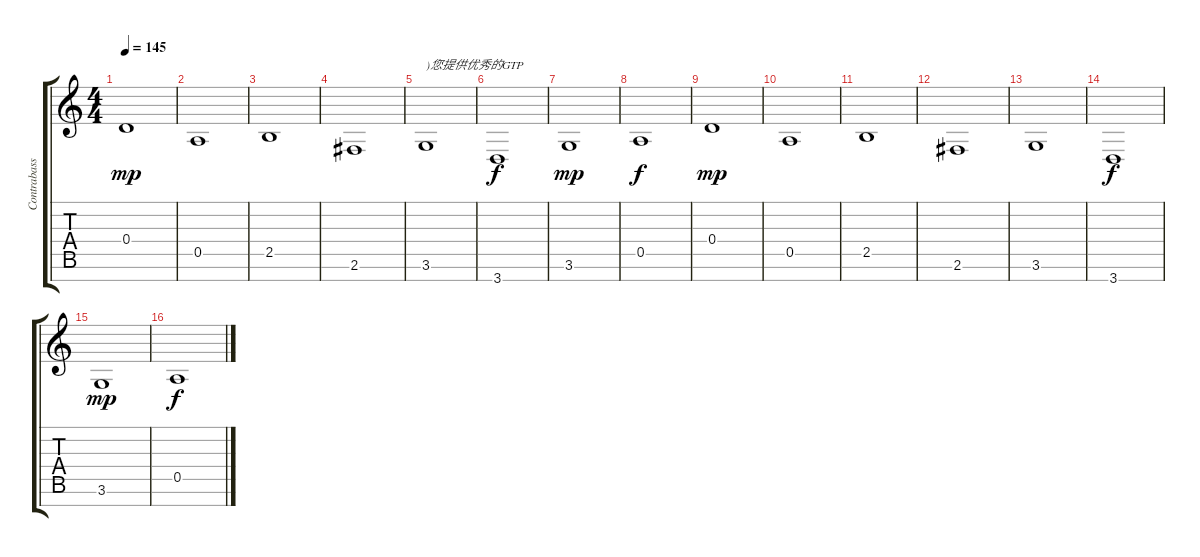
\track ("Contrabass" "Contrabass") {instrument contrabass}
\staff {score tabs}
\tuning (E4 B3 G3 D3 A2 E2 B1) {hide}
\ts (4 4)
\tempo 145
\clef g2
\ks c
0.4.1{dy mp instrument contrabass} |
0.5.1 |
2.5.1 |
2.6.1 |
3.6.1{txt ")您提供优秀的GTP"} |
3.7.1{dy f} |
3.6.1{dy mp} |
0.5.1{dy f} |
0.4.1{dy mp} |
0.5.1 |
2.5.1 |
2.6.1 |
3.6.1 |
3.7.1{dy f} |
3.6.1{dy mp} |
0.5.1{dy f}
